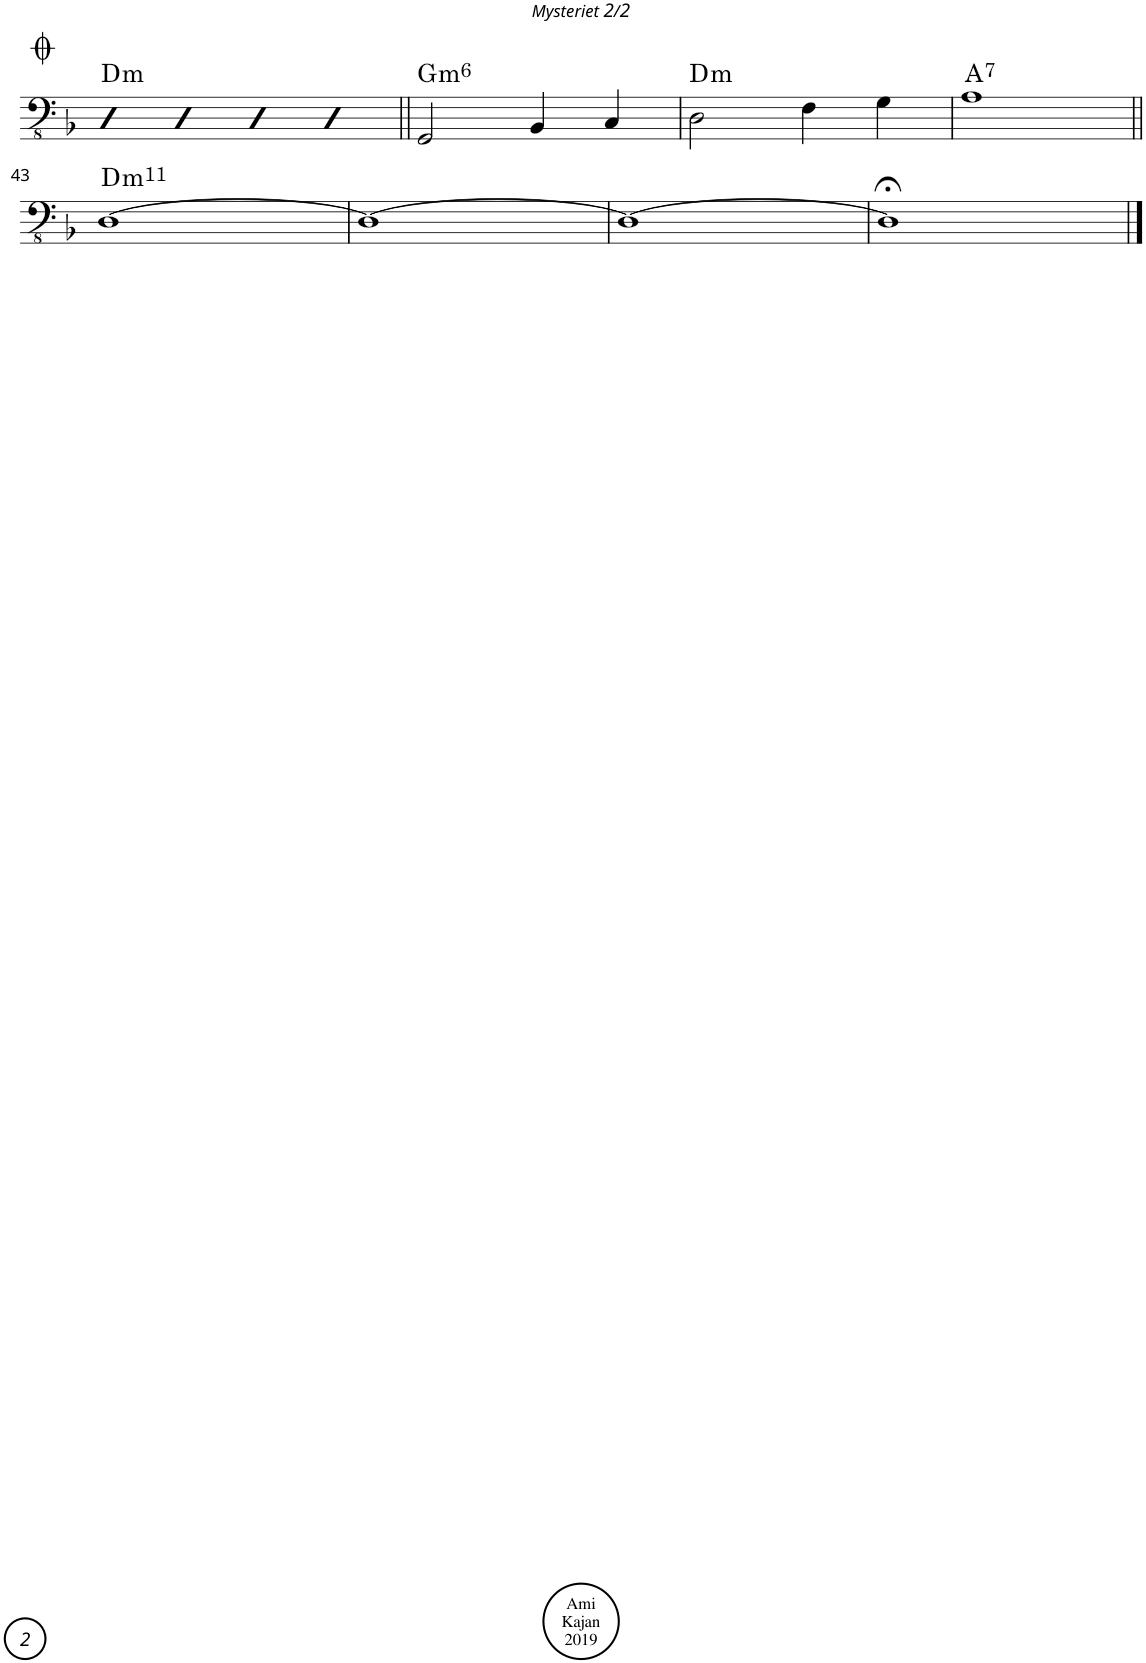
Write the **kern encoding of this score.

**kern	**harte
*part1	*part1
*staff1	*
*I"Acoustic Bass	*
*I'Bass	*
!!LO:PB:g=z
*clefFv4	*
*k[b-]	*
*M4/4	*
=39	=39
!	!LO:H:kt=m
4DD	D:min
4DD	.
4DD	.
4DD	.
=40||	=40||
!	!LO:H:kt=m6
2GGG/	G:min6
4BBB-/	.
4CC/	.
=41	=41
!	!LO:H:kt=m
2DD\	D:min
4FF\	.
4GG\	.
=42	=42
!	!LO:H:kt=7
1AA	A:7
!!LO:LB:g=z
=43||	=43||
!	!LO:H:kt=m11
[1DD	D:min9(11)
=44	=44
1DD_	.
=45	=45
1DD_	.
=46	=46
1DD;<]	.
==	==
*-	*-
